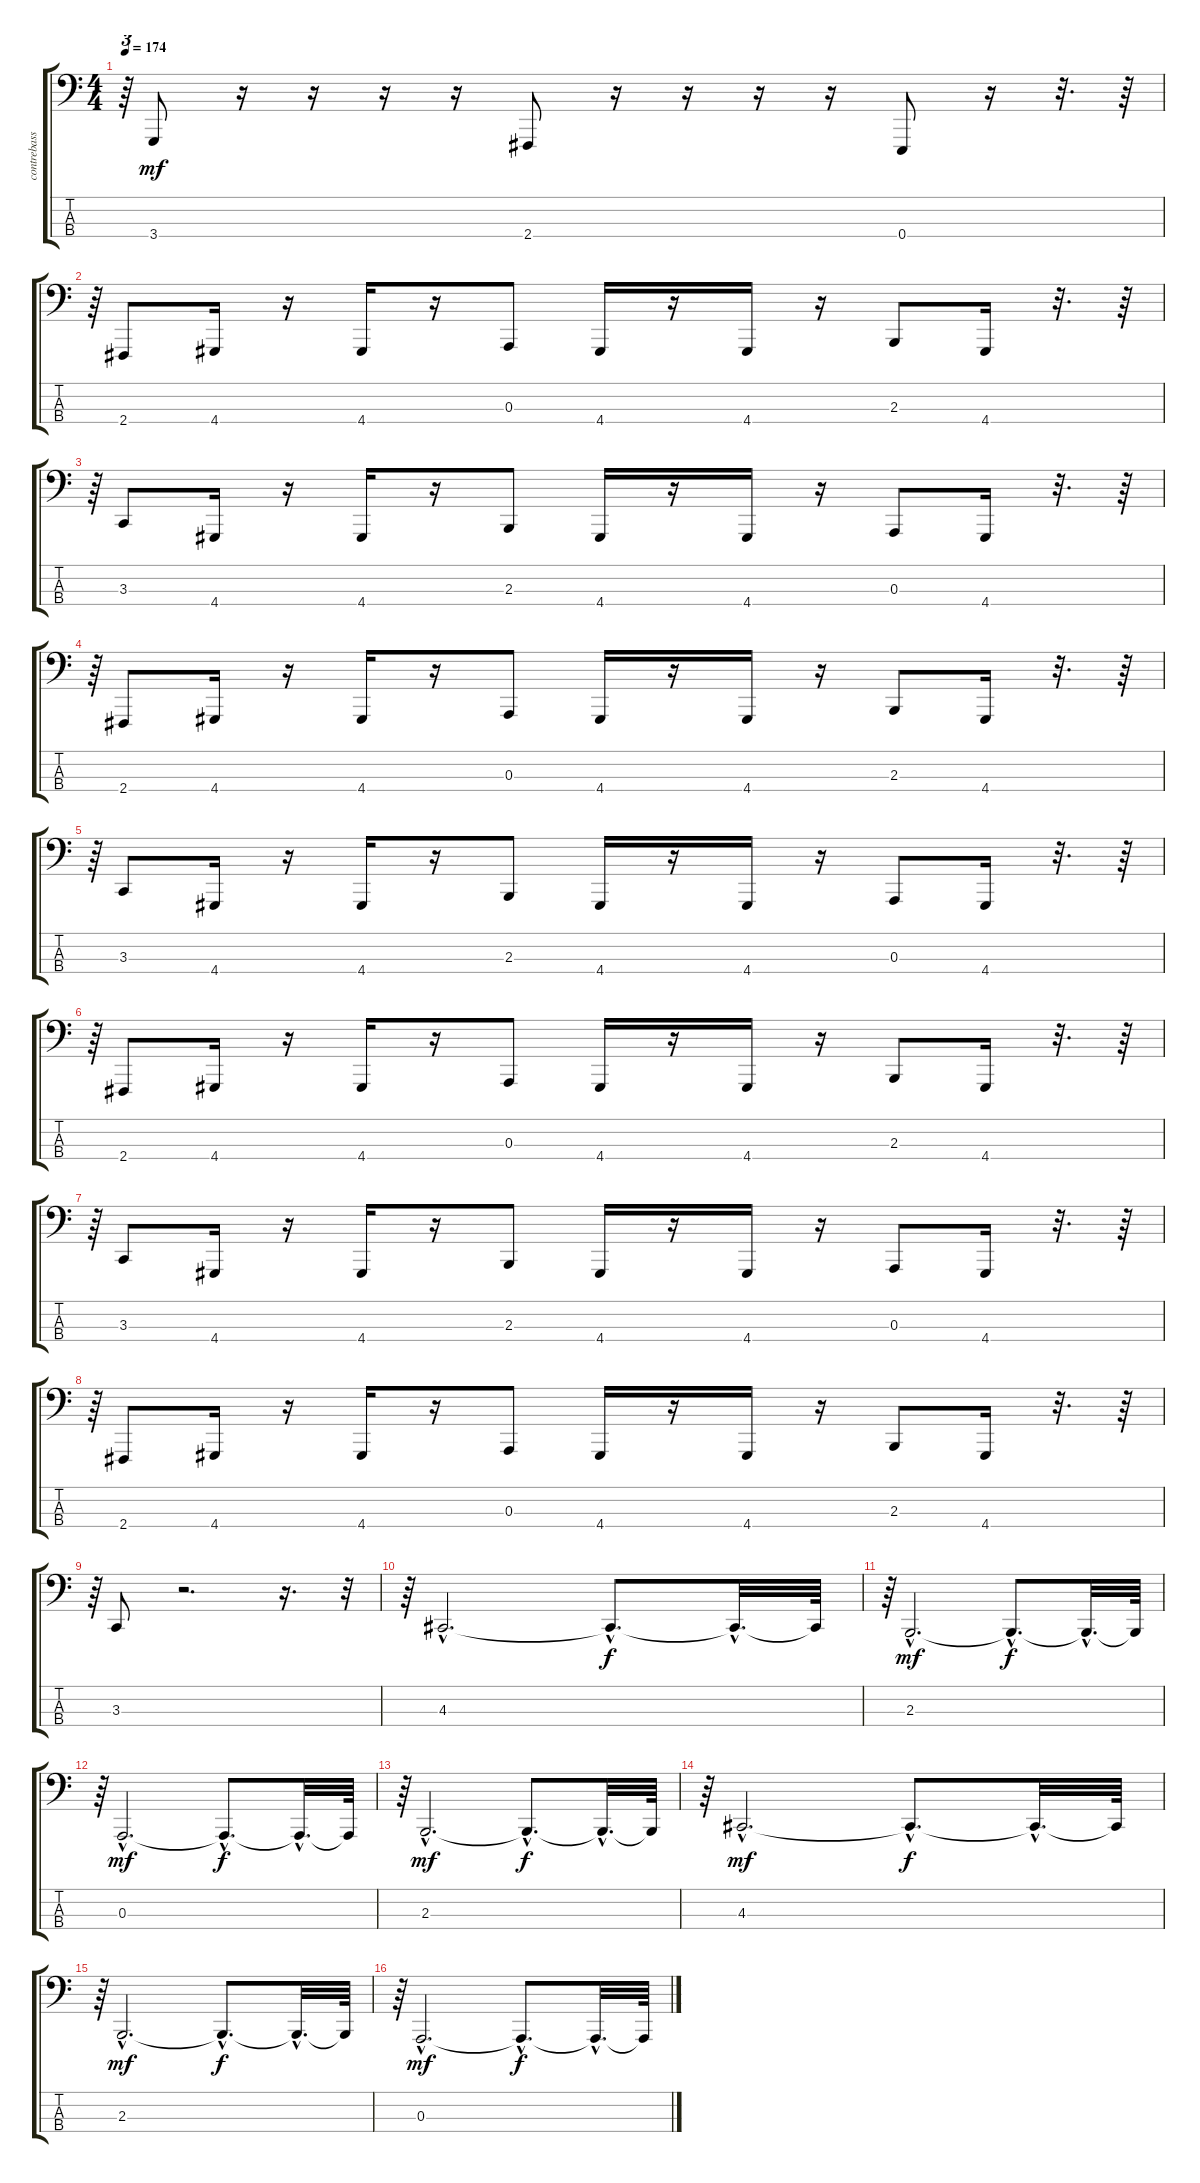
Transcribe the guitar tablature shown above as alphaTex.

\track ("contrebasse" "contrebass") {instrument stringensemble1}
\staff {score tabs}
\tuning (G2 D2 A1 E1) {hide}
\ts (4 4)
\tempo 174
\clef f4
\ks c
r.64{tu (3 2) dy mf} 3.4.8 r.16 r.16 r.16 r.16 2.4.8 r.16 r.16 r.16 r.16 0.4.8 r.16 r.32{d} r.64 |
r.64{tu (3 2)} 2.4.8 4.4.16 r.16 4.4.16 r.16 0.3.8 4.4.16 r.16 4.4.16 r.16 2.3.8 4.4.16 r.32{d} r.64 |
r.64{tu (3 2)} 3.3.8 4.4.16 r.16 4.4.16 r.16 2.3.8 4.4.16 r.16 4.4.16 r.16 0.3.8 4.4.16 r.32{d} r.64 |
r.64{tu (3 2)} 2.4.8 4.4.16 r.16 4.4.16 r.16 0.3.8 4.4.16 r.16 4.4.16 r.16 2.3.8 4.4.16 r.32{d} r.64 |
r.64{tu (3 2)} 3.3.8 4.4.16 r.16 4.4.16 r.16 2.3.8 4.4.16 r.16 4.4.16 r.16 0.3.8 4.4.16 r.32{d} r.64 |
r.64{tu (3 2)} 2.4.8 4.4.16 r.16 4.4.16 r.16 0.3.8 4.4.16 r.16 4.4.16 r.16 2.3.8 4.4.16 r.32{d} r.64 |
r.64{tu (3 2)} 3.3.8 4.4.16 r.16 4.4.16 r.16 2.3.8 4.4.16 r.16 4.4.16 r.16 0.3.8 4.4.16 r.32{d} r.64 |
r.64{tu (3 2)} 2.4.8 4.4.16 r.16 4.4.16 r.16 0.3.8 4.4.16 r.16 4.4.16 r.16 2.3.8 4.4.16 r.32{d} r.64 |
r.64{tu (3 2)} 3.3.8 r.2{d} r.16{d} r.32{tu (3 2)} |
r.64{tu (3 2)} 4.3{hac}.2{d} 4.3{hac t}.8{d dy f} 4.3{hac t}.32{d} 4.3{t}.64 |
r.64{tu (3 2)} 2.3{hac}.2{d dy mf} 2.3{hac t}.8{d dy f} 2.3{hac t}.32{d} 2.3{t}.64 |
r.64{tu (3 2)} 0.3{hac}.2{d dy mf} 0.3{hac t}.8{d dy f} 0.3{hac t}.32{d} 0.3{t}.64 |
r.64{tu (3 2)} 2.3{hac}.2{d dy mf} 2.3{hac t}.8{d dy f} 2.3{hac t}.32{d} 2.3{t}.64 |
r.64{tu (3 2)} 4.3{hac}.2{d dy mf} 4.3{hac t}.8{d dy f} 4.3{hac t}.32{d} 4.3{t}.64 |
r.64{tu (3 2)} 2.3{hac}.2{d dy mf} 2.3{hac t}.8{d dy f} 2.3{hac t}.32{d} 2.3{t}.64 |
r.64{tu (3 2)} 0.3{hac}.2{d dy mf} 0.3{hac t}.8{d dy f} 0.3{hac t}.32{d} 0.3{t}.64
